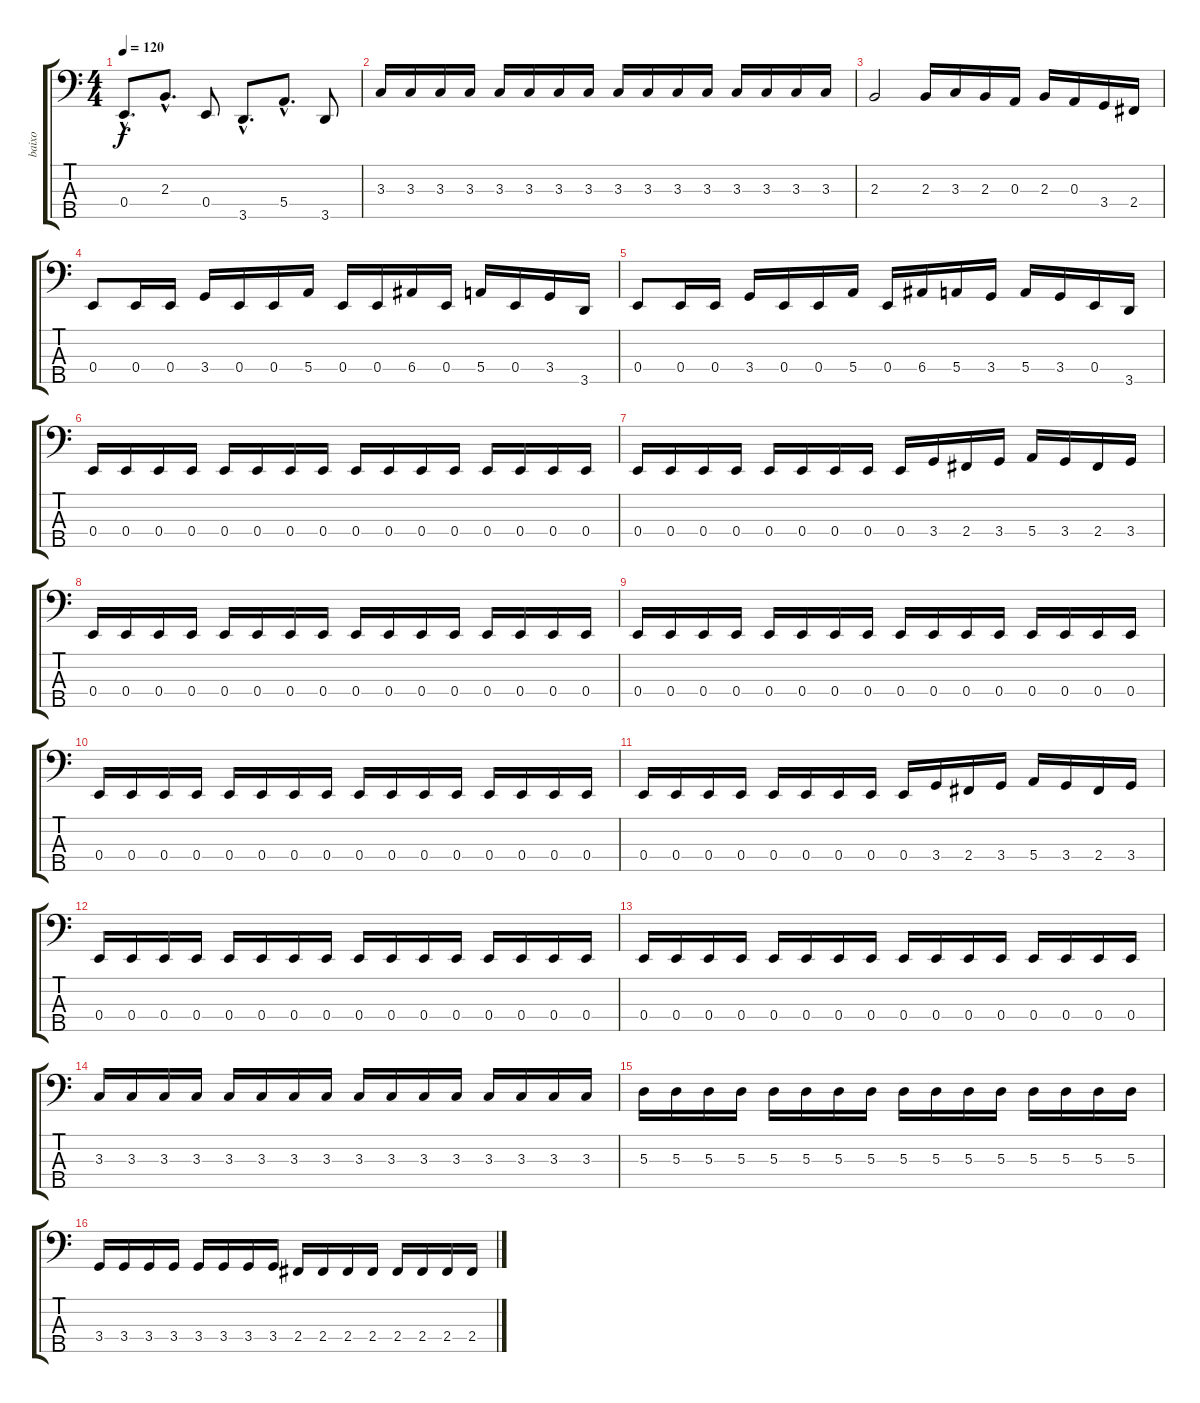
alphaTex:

\track ("baixo" "baixo") {instrument electricbassfinger}
\staff {score tabs}
\tuning (G2 D2 A1 E1 B0) {hide}
\ts (4 4)
\tempo 120
\clef f4
\ks c
0.4{hac}.8{d dy f} 2.3{hac}.8{d} 0.4.8 3.5{hac}.8{d} 5.4{hac}.8{d} 3.5.8 |
3.3.16 3.3.16 3.3.16 3.3.16 3.3.16 3.3.16 3.3.16 3.3.16 3.3.16 3.3.16 3.3.16 3.3.16 3.3.16 3.3.16 3.3.16 3.3.16 |
2.3.2 2.3.16 3.3.16 2.3.16 0.3.16 2.3.16 0.3.16 3.4.16 2.4.16 |
0.4.8 0.4.16 0.4.16 3.4.16 0.4.16 0.4.16 5.4.16 0.4.16 0.4.16 6.4.16 0.4.16 5.4.16 0.4.16 3.4.16 3.5.16 |
0.4.8 0.4.16 0.4.16 3.4.16 0.4.16 0.4.16 5.4.16 0.4.16 6.4.16 5.4.16 3.4.16 5.4.16 3.4.16 0.4.16 3.5.16 |
0.4.16 0.4.16 0.4.16 0.4.16 0.4.16 0.4.16 0.4.16 0.4.16 0.4.16 0.4.16 0.4.16 0.4.16 0.4.16 0.4.16 0.4.16 0.4.16 |
0.4.16 0.4.16 0.4.16 0.4.16 0.4.16 0.4.16 0.4.16 0.4.16 0.4.16 3.4.16 2.4.16 3.4.16 5.4.16 3.4.16 2.4.16 3.4.16 |
0.4.16 0.4.16 0.4.16 0.4.16 0.4.16 0.4.16 0.4.16 0.4.16 0.4.16 0.4.16 0.4.16 0.4.16 0.4.16 0.4.16 0.4.16 0.4.16 |
0.4.16 0.4.16 0.4.16 0.4.16 0.4.16 0.4.16 0.4.16 0.4.16 0.4.16 0.4.16 0.4.16 0.4.16 0.4.16 0.4.16 0.4.16 0.4.16 |
0.4.16 0.4.16 0.4.16 0.4.16 0.4.16 0.4.16 0.4.16 0.4.16 0.4.16 0.4.16 0.4.16 0.4.16 0.4.16 0.4.16 0.4.16 0.4.16 |
0.4.16 0.4.16 0.4.16 0.4.16 0.4.16 0.4.16 0.4.16 0.4.16 0.4.16 3.4.16 2.4.16 3.4.16 5.4.16 3.4.16 2.4.16 3.4.16 |
0.4.16 0.4.16 0.4.16 0.4.16 0.4.16 0.4.16 0.4.16 0.4.16 0.4.16 0.4.16 0.4.16 0.4.16 0.4.16 0.4.16 0.4.16 0.4.16 |
0.4.16 0.4.16 0.4.16 0.4.16 0.4.16 0.4.16 0.4.16 0.4.16 0.4.16 0.4.16 0.4.16 0.4.16 0.4.16 0.4.16 0.4.16 0.4.16 |
3.3.16 3.3.16 3.3.16 3.3.16 3.3.16 3.3.16 3.3.16 3.3.16 3.3.16 3.3.16 3.3.16 3.3.16 3.3.16 3.3.16 3.3.16 3.3.16 |
5.3.16 5.3.16 5.3.16 5.3.16 5.3.16 5.3.16 5.3.16 5.3.16 5.3.16 5.3.16 5.3.16 5.3.16 5.3.16 5.3.16 5.3.16 5.3.16 |
3.4.16 3.4.16 3.4.16 3.4.16 3.4.16 3.4.16 3.4.16 3.4.16 2.4.16 2.4.16 2.4.16 2.4.16 2.4.16 2.4.16 2.4.16 2.4.16
